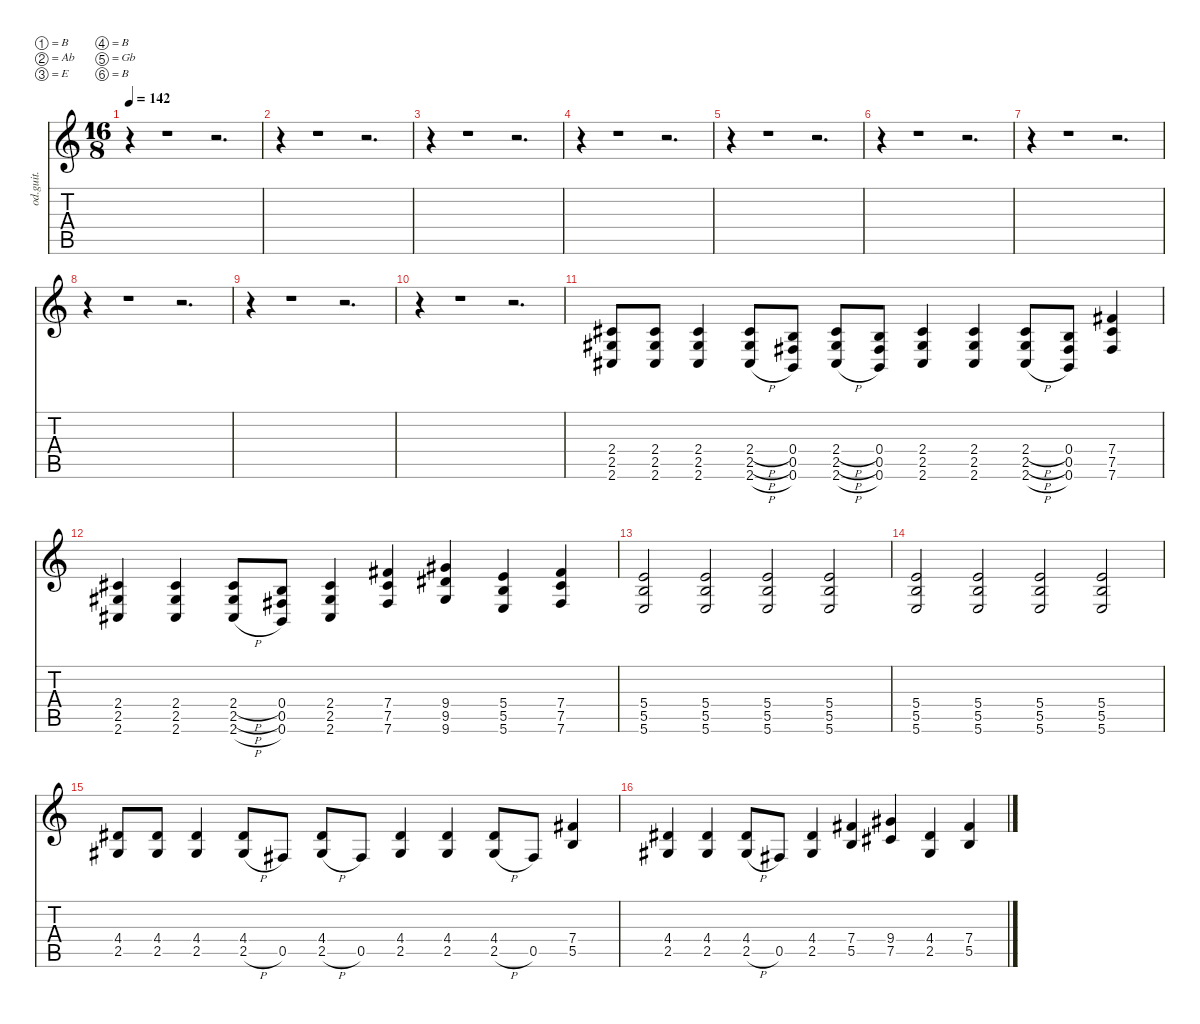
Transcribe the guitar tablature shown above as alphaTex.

\defaultSystemsLayout 4
\hideDynamics
\bracketExtendMode nobrackets
\otherSystemsTrackNameOrientation horizontal
\track ("Guitar2" "od.guit.") {instrument overdrivenguitar}
\staff {score tabs}
\tuning (B3 Ab3 E3 B2 Gb2 B1)
\ts (16 8)
\tempo 142
\clef g2
\ks c
r.4{dy f beam Down} r.1{beam Down} r.2{d beam Down} |
r.4{beam Down} r.1{beam Down} r.2{d beam Down} |
r.4{beam Down} r.1{beam Down} r.2{d beam Down} |
r.4{beam Down} r.1{beam Down} r.2{d beam Down} |
r.4{beam Down} r.1{beam Down} r.2{d beam Down} |
r.4{beam Down} r.1{beam Down} r.2{d beam Down} |
r.4{beam Down} r.1{beam Down} r.2{d beam Down} |
r.4{beam Down} r.1{beam Down} r.2{d beam Down} |
r.4{beam Down} r.1{beam Down} r.2{d beam Down} |
r.4{beam Down} r.1{beam Down} r.2{d beam Down} |
(2.4{acc #} 2.5{acc #} 2.6{acc #}).8{beam Up} (2.4{acc #} 2.5{acc #} 2.6{acc #}).8{beam Up} (2.4{acc #} 2.5{acc #} 2.6{acc #}).4{beam Up} (2.4{h acc #} 2.5{h acc #} 2.6{h acc #}).8{beam Up} (0.4 0.5{acc #} 0.6).8{beam Up} (2.4{h acc #} 2.5{h acc #} 2.6{h acc #}).8{beam Up} (0.4 0.5{acc #} 0.6).8{beam Up} (2.4{acc #} 2.5{acc #} 2.6{acc #}).4{beam Up} (2.4{acc #} 2.5{acc #} 2.6{acc #}).4{beam Up} (2.4{h acc #} 2.5{h acc #} 2.6{h acc #}).8{beam Up} (0.4 0.5{acc #} 0.6).8{beam Up} (7.4{acc #} 7.5{acc #} 7.6{acc #}).4{beam Up} |
(2.4{acc #} 2.5{acc #} 2.6{acc #}).4{beam Up} (2.4{acc #} 2.5{acc #} 2.6{acc #}).4{beam Up} (2.4{h acc #} 2.5{h acc #} 2.6{h acc #}).8{beam Up} (0.4 0.5{acc #} 0.6).8{beam Up} (2.4{acc #} 2.5{acc #} 2.6{acc #}).4{beam Up} (7.4{acc #} 7.5{acc #} 7.6{acc #}).4{beam Up} (9.4{acc #} 9.5{acc #} 9.6{acc #}).4{beam Up} (5.4 5.5 5.6).4{beam Up} (7.4{acc #} 7.5{acc #} 7.6{acc #}).4{beam Up} |
(5.4 5.5 5.6).2{beam Up} (5.4 5.5 5.6).2{beam Up} (5.4 5.5 5.6).2{beam Up} (5.4 5.5 5.6).2{beam Up} |
(5.4 5.5 5.6).2{beam Up} (5.4 5.5 5.6).2{beam Up} (5.4 5.5 5.6).2{beam Up} (5.4 5.5 5.6).2{beam Up} |
(4.4{acc #} 2.5{acc #}).8{beam Up} (4.4{acc #} 2.5{acc #}).8{beam Up} (4.4{acc #} 2.5{acc #}).4{beam Up} (4.4{acc #} 2.5{h acc #}).8{beam Up} 0.5{acc #}.8{beam Up} (4.4{acc #} 2.5{h acc #}).8{beam Up} 0.5{acc #}.8{beam Up} (4.4{acc #} 2.5{acc #}).4{beam Up} (4.4{acc #} 2.5{acc #}).4{beam Up} (4.4{acc #} 2.5{h acc #}).8{beam Up} 0.5{acc #}.8{beam Up} (7.4{acc #} 5.5).4{beam Up} |
(4.4{acc #} 2.5{acc #}).4{beam Up} (4.4{acc #} 2.5{acc #}).4{beam Up} (4.4{acc #} 2.5{h acc #}).8{beam Up} 0.5{acc #}.8{beam Up} (4.4{acc #} 2.5{acc #}).4{beam Up} (7.4{acc #} 5.5).4{beam Up} (9.4{acc #} 7.5{acc #}).4{beam Up} (4.4{acc #} 2.5{acc #}).4{beam Up} (7.4{acc #} 5.5).4{beam Up}
